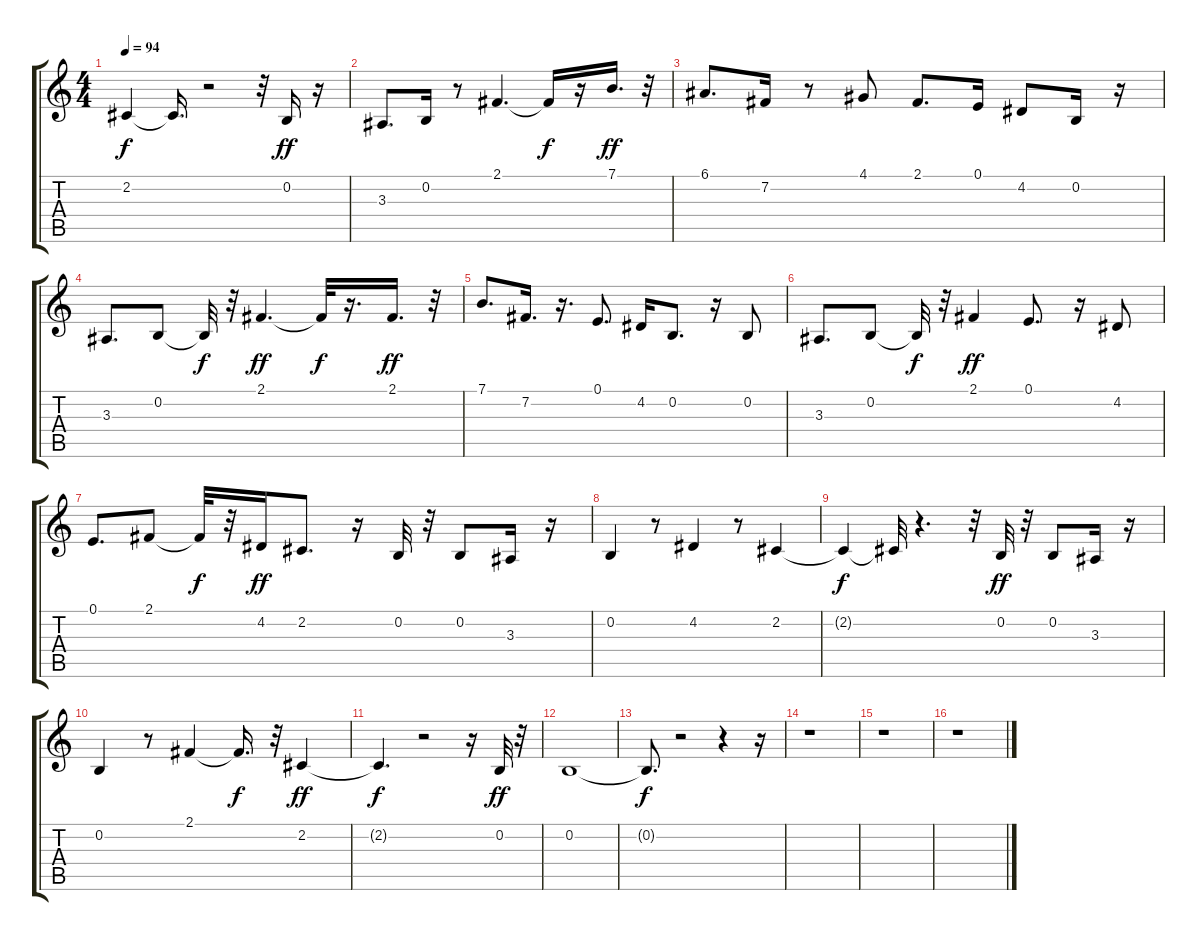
\track "" {instrument tenorsax}
\staff {score tabs}
\tuning (E4 B3 G3 D3 A2 E2) {hide}
\ts (4 4)
\tempo 94
\clef g2
\ks c
2.2{t}.4{dy f} 2.2{t}.16{d} r.2 r.32 0.2.16{dy ff} r.16 |
3.3.8{d} 0.2.16 r.8 2.1.4{d} 2.1{t}.16{dy f} r.16 7.1.16{d dy ff} r.32 |
6.1.8{d} 7.2.16 r.8 4.1.8 2.1.8{d} 0.1.16 4.2.8 0.2.16 r.16 |
3.3.8{d} 0.2.8 0.2{t}.32{dy f} r.32 2.1.4{d dy ff} 2.1{t}.32{dy f} r.16{d} 2.1.16{d dy ff} r.32 |
7.1.8{d} 7.2.16{d} r.16{d} 0.1.8{d} 4.2.16 0.2.8{d} r.16 0.2.8 |
3.3.8{d} 0.2.8 0.2{t}.32{dy f} r.32 2.1.4{dy ff} 0.1.8{d} r.16 4.2.8 |
0.1.8{d} 2.1.8 2.1{t}.32{dy f} r.32 4.2.16{dy ff} 2.2.8{d} r.16 0.2.32 r.32 0.2.8 3.3.16 r.16 |
0.2.4 r.8 4.2.4 r.8 2.2.4 |
2.2{t}.4{dy f} 2.2{t}.32 r.4{d} r.32 0.2.32{dy ff} r.32 0.2.8 3.3.16 r.16 |
0.2.4 r.8 2.1.4 2.1{t}.16{d dy f} r.32 2.2.4{dy ff} |
2.2{t}.4{d dy f} r.2 r.16 0.2.32{dy ff} r.32 |
0.2.1 |
0.2{t}.8{d dy f} r.2 r.4 r.16 |
r.1 |
r.1 |
r.1
